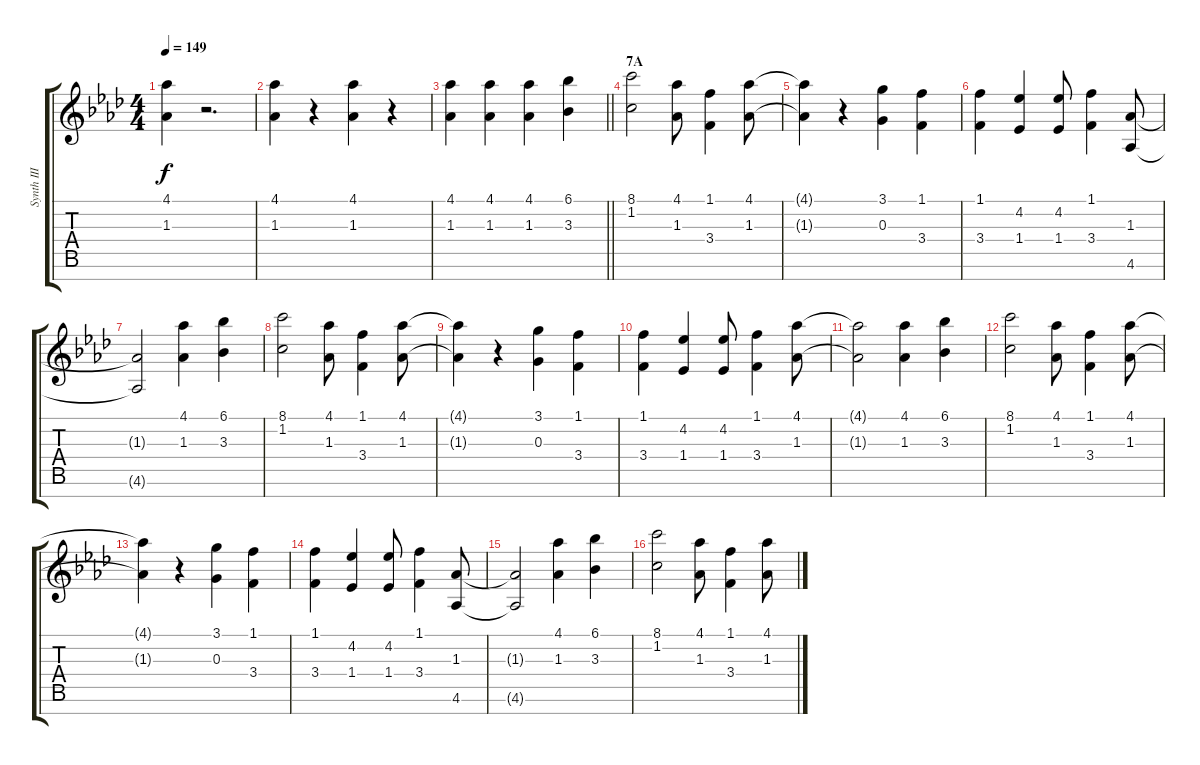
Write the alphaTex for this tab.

\track ("Synth III" "Synth III") {instrument fx4atmosphere}
\staff {score tabs}
\tuning (E5 B4 G4 D4 A3 E3 B2) {hide}
\ts (4 4)
\tempo 149
\clef g2
\ks ab
(4.1 1.3).4{dy f} r.2{d} |
(4.1 1.3).4 r.4 (4.1 1.3).4 r.4 |
\barLineRight lightlight
(4.1 1.3).4 (4.1 1.3).4 (4.1 1.3).4 (6.1 3.3).4 |
\section ("" "7A")
(8.1 1.2).2 (4.1 1.3).8 (1.1 3.4).4 (4.1 1.3).8 |
(4.1{t} 1.3{t}).4 r.4 (3.1 0.3).4 (1.1 3.4).4 |
(1.1 3.4).4 (4.2 1.4).4 (4.2 1.4).8 (1.1 3.4).4 (1.3 4.6).8 |
(1.3{t} 4.6{t}).2 (4.1 1.3).4 (6.1 3.3).4 |
(8.1 1.2).2 (4.1 1.3).8 (1.1 3.4).4 (4.1 1.3).8 |
(4.1{t} 1.3{t}).4 r.4 (3.1 0.3).4 (1.1 3.4).4 |
(1.1 3.4).4 (4.2 1.4).4 (4.2 1.4).8 (1.1 3.4).4 (4.1 1.3).8 |
(4.1{t} 1.3{t}).2 (4.1 1.3).4 (6.1 3.3).4 |
(8.1 1.2).2 (4.1 1.3).8 (1.1 3.4).4 (4.1 1.3).8 |
(4.1{t} 1.3{t}).4 r.4 (3.1 0.3).4 (1.1 3.4).4 |
(1.1 3.4).4 (4.2 1.4).4 (4.2 1.4).8 (1.1 3.4).4 (1.3 4.6).8 |
(1.3{t} 4.6{t}).2 (4.1 1.3).4 (6.1 3.3).4 |
(8.1 1.2).2 (4.1 1.3).8 (1.1 3.4).4 (4.1 1.3).8
